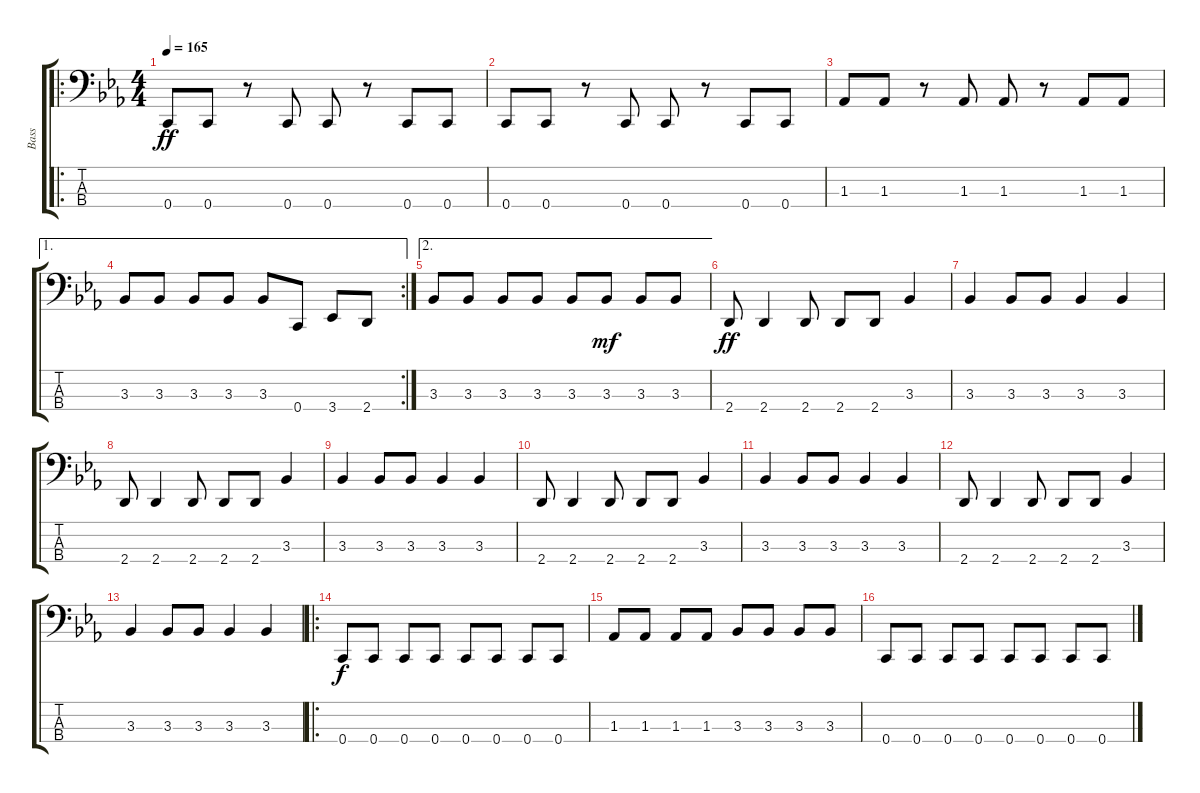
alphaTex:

\track ("Bass" "Bass") {instrument electricbassfinger}
\staff {score tabs}
\tuning (F2 C2 G1 C1) {hide}
\ro
\ts (4 4)
\tempo 165
\clef f4
\ks cminor
0.4.8{dy ff} 0.4.8 r.8 0.4.8 0.4.8 r.8 0.4.8 0.4.8 |
0.4.8 0.4.8 r.8 0.4.8 0.4.8 r.8 0.4.8 0.4.8 |
1.3.8 1.3.8 r.8 1.3.8 1.3.8 r.8 1.3.8 1.3.8 |
\ae 1
\rc 2
3.3.8 3.3.8 3.3.8 3.3.8 3.3.8 0.4.8 3.4.8 2.4.8 |
\ae 2
3.3.8 3.3.8 3.3.8 3.3.8 3.3.8 3.3.8{dy mf} 3.3.8 3.3.8 |
2.4.8{dy ff} 2.4.4 2.4.8 2.4.8 2.4.8 3.3.4 |
3.3.4 3.3.8 3.3.8 3.3.4 3.3.4 |
2.4.8 2.4.4 2.4.8 2.4.8 2.4.8 3.3.4 |
3.3.4 3.3.8 3.3.8 3.3.4 3.3.4 |
2.4.8 2.4.4 2.4.8 2.4.8 2.4.8 3.3.4 |
3.3.4 3.3.8 3.3.8 3.3.4 3.3.4 |
2.4.8 2.4.4 2.4.8 2.4.8 2.4.8 3.3.4 |
3.3.4 3.3.8 3.3.8 3.3.4 3.3.4 |
\ro
0.4.8{dy f} 0.4.8 0.4.8 0.4.8 0.4.8 0.4.8 0.4.8 0.4.8 |
1.3.8 1.3.8 1.3.8 1.3.8 3.3.8 3.3.8 3.3.8 3.3.8 |
0.4.8 0.4.8 0.4.8 0.4.8 0.4.8 0.4.8 0.4.8 0.4.8
